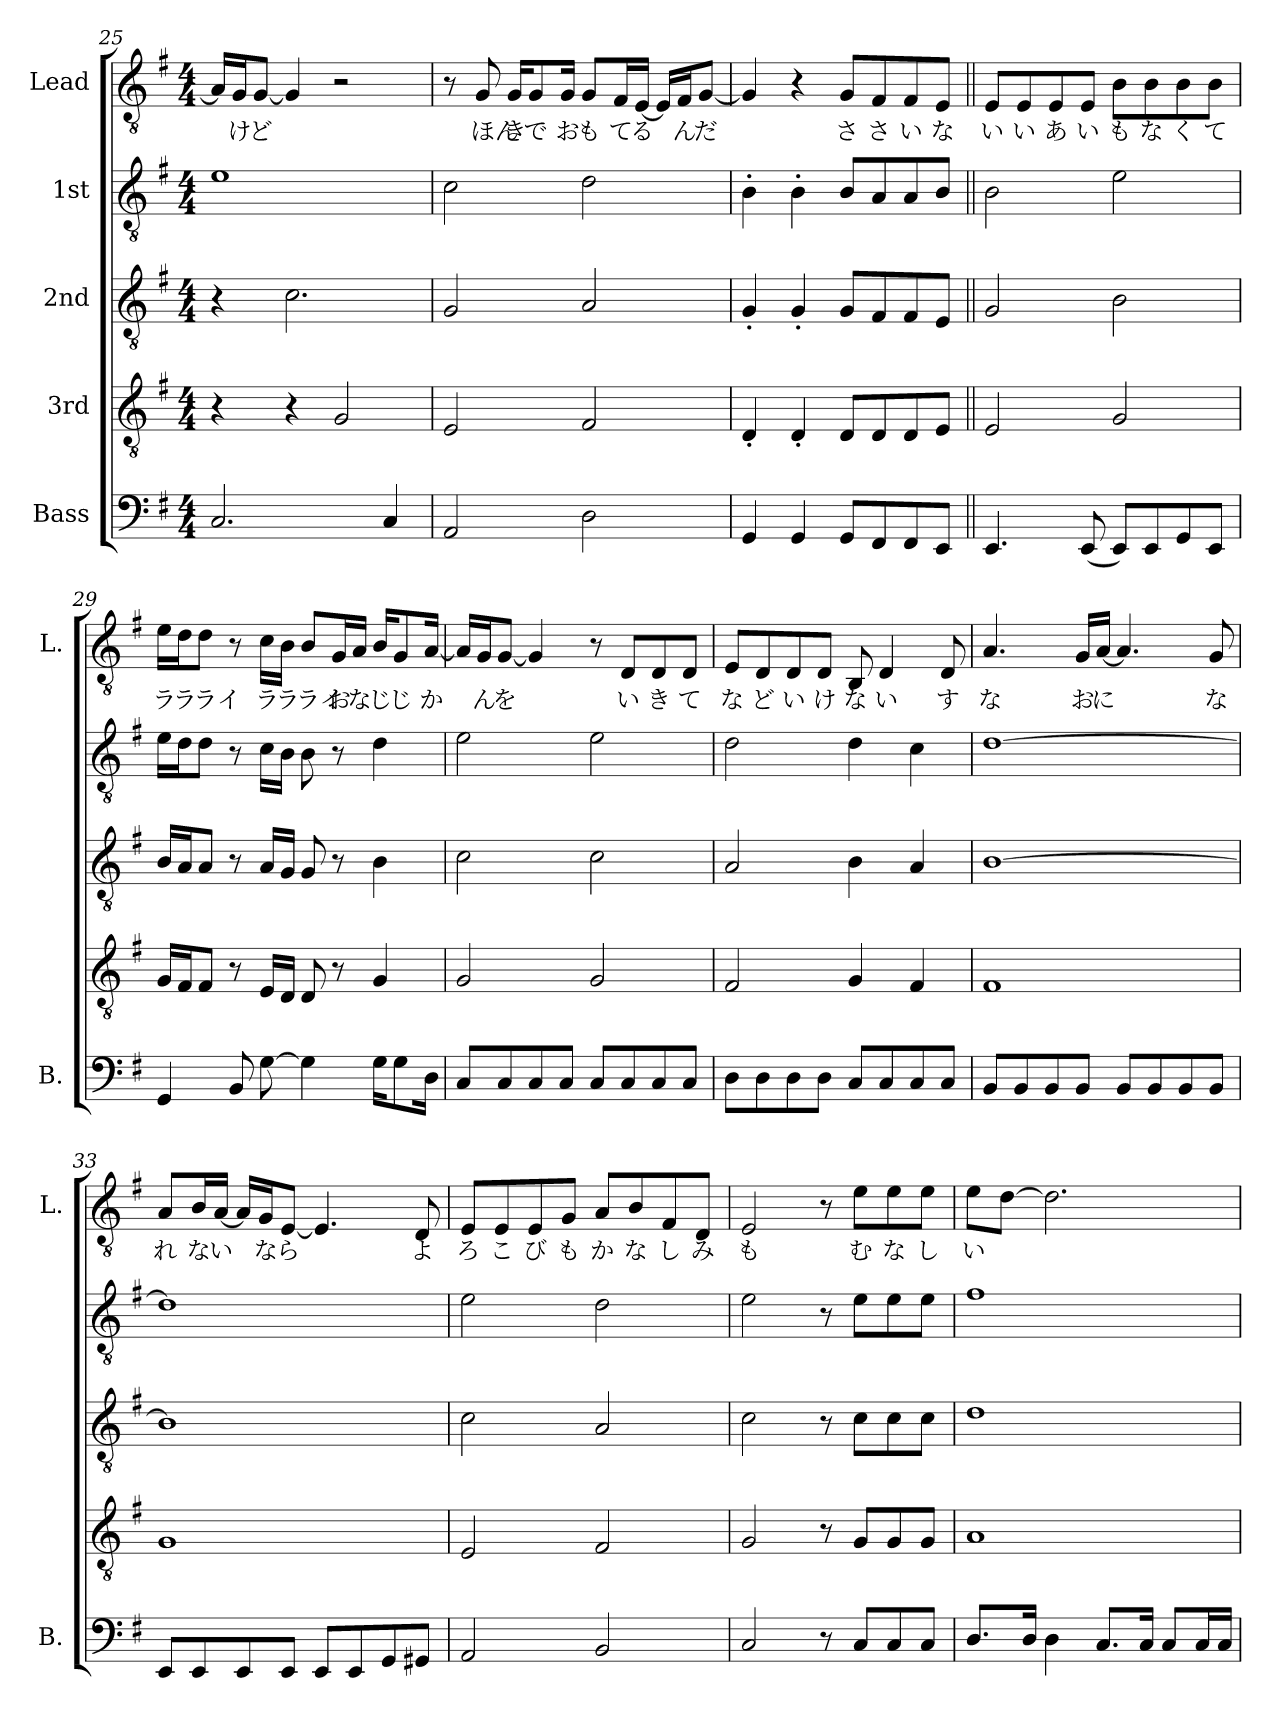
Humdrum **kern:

**kern	**kern	**kern	**kern	**kern	**text
*part5	*part4	*part3	*part2	*part1	*part1
*staff5	*staff4	*staff3	*staff2	*staff1	*staff1
*I"Bass	*I"3rd	*I"2nd	*I"1st	*I"Lead	*
*I'B.	*	*	*	*I'L.	*
*clefF4	*clefGv2	*clefGv2	*clefGv2	*clefGv2	*
*k[f#]	*k[f#]	*k[f#]	*k[f#]	*k[f#]	*
*M4/4	*M4/4	*M4/4	*M4/4	*M4/4	*
=25	=25	=25	=25	=25	=25
2.C/	4r	4r	1e	16A/LL]	.
.	.	.	.	16G/J	け
.	.	.	.	[8G/J	ど
.	4r	2.c\	.	4G/]	.
.	2G/	.	.	2r	.
4C/	.	.	.	.	.
=26	=26	=26	=26	=26	=26
2AA/	2E/	2G/	2c\	8r	.
.	.	.	.	8G/	ほん
.	.	.	.	16G/KL	き
.	.	.	.	8G/	で
.	.	.	.	16G/Jk	お
2D\	2F#/	2A/	2d\	8G/L	も
.	.	.	.	16F#/L	て
.	.	.	.	[16E/JJ	る
.	.	.	.	16E/LL]	.
.	.	.	.	16F#/J	ん
.	.	.	.	[8G/J	だ
!!LO:PB:g=z
=27	=27	=27	=27	=27	=27
4GG/	4D'/	4G'/	4B'\	4G/]	.
4GG/	4D'/	4G'/	4B'\	4r	.
8GG/L	8D/L	8G/L	8B/L	8G/L	さ
8FF#/	8D/	8F#/	8A/	8F#/	さ
8FF#/	8D/	8F#/	8A/	8F#/	い
8EE/J	8E/J	8E/J	8B/J	8E/J	な
=28||	=28||	=28||	=28||	=28||	=28||
4.EE/	2E/	2G/	2B\	8E/L	い
.	.	.	.	8E/	い
.	.	.	.	8E/	あ
(8EE/	.	.	.	8E/J	い
8EE/L)	2G/	2B\	2e\	8B\L	も
8EE/	.	.	.	8B\	な
8GG/	.	.	.	8B\	く
8EE/J	.	.	.	8B\J	て
=29	=29	=29	=29	=29	=29
4GG/	16G/LL	16B/LL	16e\LL	16e\LL	ラ
.	16F#/J	16A/J	16d\J	16d\J	ラ
.	8F#/J	8A/J	8d\J	8d\J	ライ
8BB/	8r	8r	8r	8r	.
[8G\	16E/LL	16A/LL	16c\LL	16c\LL	ラ
.	16D/JJ	16G/JJ	16B\JJ	16B\JJ	ラ
4G\]	8D/	8G/	8B\	8B/L	ライ
.	8r	8r	8r	16G/L	お
.	.	.	.	16A/JJ	な
16G\KL	4G/	4B\	4d\	16B/KL	じ
8G\	.	.	.	8G/	じ
16D\Jk	.	.	.	[16A/Jk	か
!!LO:LB:g=z
=30	=30	=30	=30	=30	=30
8C/L	2G/	2c\	2e\	16A/LL]	.
.	.	.	.	16G/J	ん
8C/	.	.	.	[8G/J	を
8C/	.	.	.	4G/]	.
8C/J	.	.	.	.	.
8C/L	2G/	2c\	2e\	8r	.
8C/	.	.	.	8D/L	い
8C/	.	.	.	8D/	き
8C/J	.	.	.	8D/J	て
=31	=31	=31	=31	=31	=31
8D\L	2F#/	2A/	2d\	8E/L	な
8D\	.	.	.	8D/	ど
8D\	.	.	.	8D/	い
8D\J	.	.	.	8D/J	け
8C/L	4G/	4B\	4d\	8BB/	な
8C/	.	.	.	4D/	い
8C/	4F#/	4A/	4c\	.	.
8C/J	.	.	.	8D/	す
=32	=32	=32	=32	=32	=32
8BB/L	1F#	[1B	[1d	4.A/	な
8BB/	.	.	.	.	.
8BB/	.	.	.	.	.
8BB/J	.	.	.	16G/LL	お
.	.	.	.	[16A/JJ	に
8BB/L	.	.	.	4.A/]	.
8BB/	.	.	.	.	.
8BB/	.	.	.	.	.
8BB/J	.	.	.	8G/	な
!!LO:PB:g=z
=33	=33	=33	=33	=33	=33
8EE/L	1G	1B]	1d]	8A/L	れ
8EE/	.	.	.	16B/L	な
.	.	.	.	[16A/JJ	い
8EE/	.	.	.	16A/LL]	.
.	.	.	.	16G/J	な
8EE/J	.	.	.	[8E/J	ら
8EE/L	.	.	.	4.E/]	.
8EE/	.	.	.	.	.
8GG/	.	.	.	.	.
8GG#X/J	.	.	.	8D/	よ
=34	=34	=34	=34	=34	=34
2AA/	2E/	2c\	2e\	8E/L	ろ
.	.	.	.	8E/	こ
.	.	.	.	8E/	び
.	.	.	.	8G/J	も
2BB/	2F#/	2A/	2d\	8A/L	か
.	.	.	.	8B/	な
.	.	.	.	8F#/	し
.	.	.	.	8D/J	み
=35	=35	=35	=35	=35	=35
2C/	2G/	2c\	2e\	2E/	も
8r	8r	8r	8r	8r	.
8C/L	8G/L	8c\L	8e\L	8e\L	む
8C/	8G/	8c\	8e\	8e\	な
8C/J	8G/J	8c\J	8e\J	8e\J	し
=36	=36	=36	=36	=36	=36
8.D/L	1A	1d	1f#	8e\L	い
.	.	.	.	[8d\J	.
16D/Jk	.	.	.	.	.
4D\	.	.	.	2.d\]	.
8.C/L	.	.	.	.	.
16C/Jk	.	.	.	.	.
8C/L	.	.	.	.	.
16C/L	.	.	.	.	.
16C/JJ	.	.	.	.	.
=	=	=	=	=	=
*-	*-	*-	*-	*-	*-
